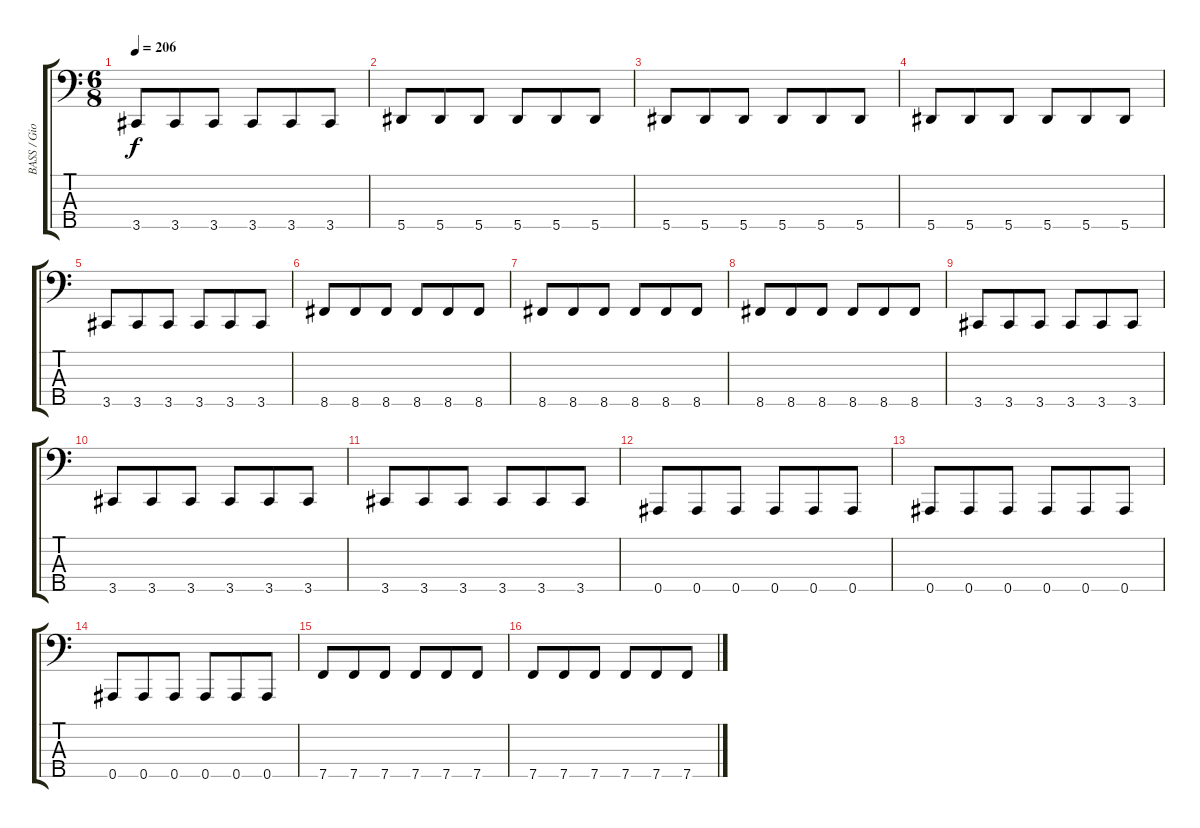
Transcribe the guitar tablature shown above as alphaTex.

\track ("BASS / Gio" "BASS / Gio") {instrument electricbassfinger}
\staff {score tabs}
\tuning (Gb2 Db2 Ab1 Eb1 Bb0) {hide}
\ts (6 8)
\tempo 206
\clef f4
\ks c
3.5.8{dy f} 3.5.8 3.5.8 3.5.8 3.5.8 3.5.8 |
5.5.8 5.5.8 5.5.8 5.5.8 5.5.8 5.5.8 |
5.5.8 5.5.8 5.5.8 5.5.8 5.5.8 5.5.8 |
5.5.8 5.5.8 5.5.8 5.5.8 5.5.8 5.5.8 |
3.5.8 3.5.8 3.5.8 3.5.8 3.5.8 3.5.8 |
8.5.8 8.5.8 8.5.8 8.5.8 8.5.8 8.5.8 |
8.5.8 8.5.8 8.5.8 8.5.8 8.5.8 8.5.8 |
8.5.8 8.5.8 8.5.8 8.5.8 8.5.8 8.5.8 |
3.5.8 3.5.8 3.5.8 3.5.8 3.5.8 3.5.8 |
3.5.8 3.5.8 3.5.8 3.5.8 3.5.8 3.5.8 |
3.5.8 3.5.8 3.5.8 3.5.8 3.5.8 3.5.8 |
0.5.8 0.5.8 0.5.8 0.5.8 0.5.8 0.5.8 |
0.5.8 0.5.8 0.5.8 0.5.8 0.5.8 0.5.8 |
0.5.8 0.5.8 0.5.8 0.5.8 0.5.8 0.5.8 |
7.5.8 7.5.8 7.5.8 7.5.8 7.5.8 7.5.8 |
7.5.8 7.5.8 7.5.8 7.5.8 7.5.8 7.5.8
